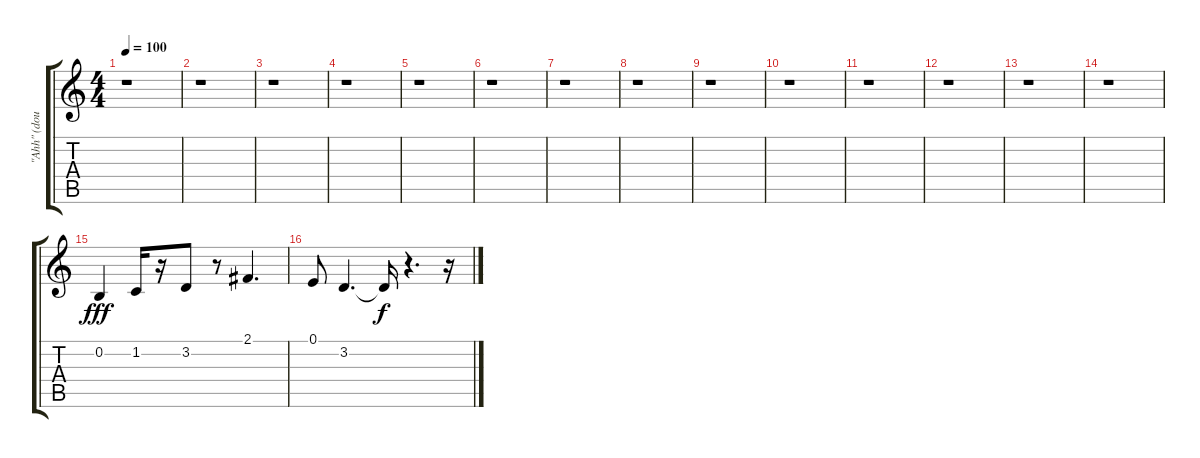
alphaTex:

\track ("\"Ahh\" (double)" "\"Ahh\" (dou") {instrument synthvoice}
\staff {score tabs}
\tuning (E4 B3 G3 D3 A2 E2) {hide}
\ts (4 4)
\tempo 100
\clef g2
\ks c
r.1{dy f} |
r.1 |
r.1 |
r.1 |
r.1 |
r.1 |
r.1 |
r.1 |
r.1 |
r.1 |
r.1 |
r.1 |
r.1 |
r.1 |
0.2.4{dy fff} 1.2.16 r.16 3.2.8 r.8 2.1.4{d} |
0.1.8 3.2.4{d} 3.2{t}.16{dy f} r.4{d} r.16
